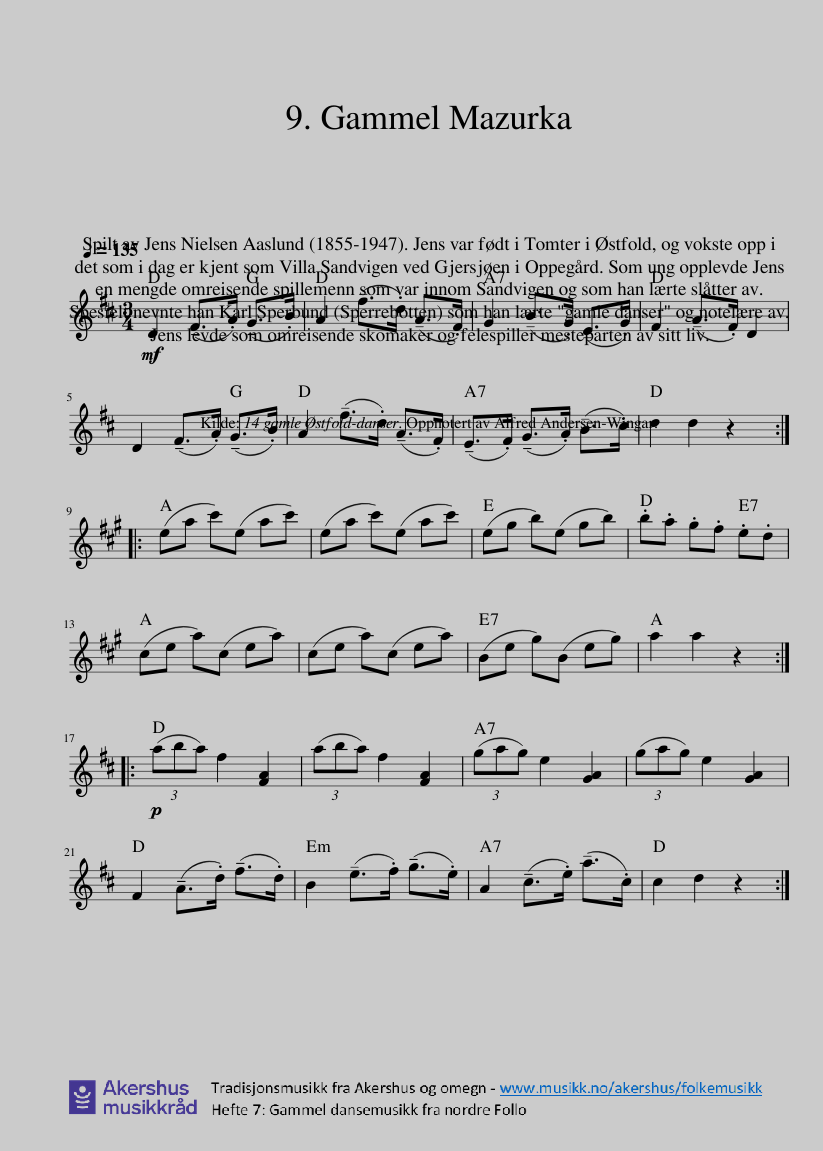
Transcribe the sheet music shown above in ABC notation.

X:1
L:1/8
Q:1/4=135
M:3/4
I:linebreak $
K:D
V:1 treble
V:1
!mf! D2 (!tenuto!F>.A) (!tenuto!G>.B) | A2 (!tenuto!f>.d) (!tenuto!A>.F) | G2 (!tenuto!B>.G) (!tenuto!E>.G) | F2 (!tenuto!A>.F) D2 |$ D2 (!tenuto!F>.A) (!tenuto!G>.B) | %5
 A2 (!tenuto!f>.d) (!tenuto!A>.F) | (!tenuto!E>.F) (!tenuto!G>.A) (!tenuto!B>.c) | d2 d2 z2 ::$[K:A] (ea c')(e ac') | (ea c')(e ac') | %10
 (eg b)(e gb) | .b.a .g.f .e.d |$ (ce a)(c ea) | (ce a)(c ea) | (Be g)(B eg) | %15
 a2 a2 z2 ::$[K:D]!p! (3(aba) f2 [FA]2 | (3(aba) f2 [FA]2 | (3(gag) e2 [GA]2 | (3(gag) e2 [GA]2 |$ %20
 F2 (!tenuto!A>.d) (!tenuto!f>.d) | B2 (!tenuto!e>.f) (!tenuto!g>.e) | A2 (!tenuto!c>.e) (!tenuto!a>.c) | c2 d2 z2 :| %24
